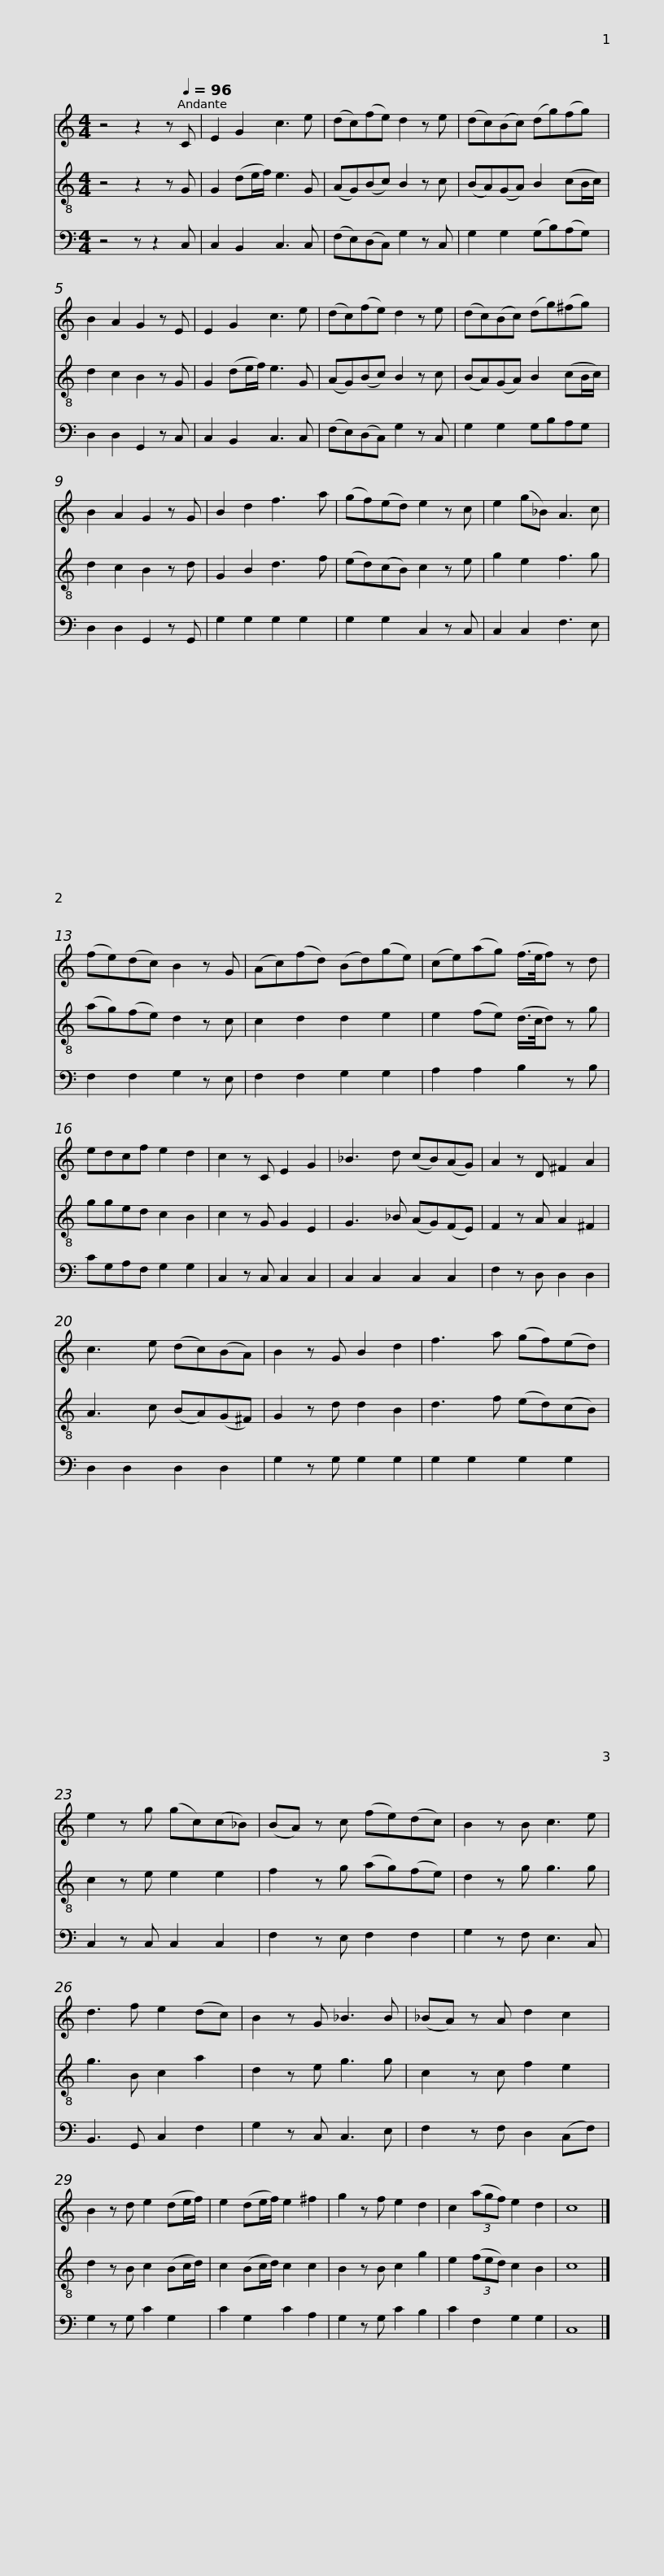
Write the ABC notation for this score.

X:1
%%score 1 2 3
L:1/8
M:4/4
I:linebreak $
K:C
V:1 treble
V:2 treble-8
V:3 bass
V:1
 z4 z2 z[Q:1/4=96] C | E2 G2 c3 e | (dc)(fe) d2 z e | (dc)(Bc) (dg)(fg) | B2 A2 G2 z E |$ %5
 E2 G2 c3 e | (dc)(fe) d2 z e | (dc)(Bc) (dg)(^fg) | B2 A2 G2 z G | B2 d2 f3 a |$ %10
 (gf)(ed) e2 z c | e2 (g_B) A3 c | (fe)(dc) B2 z G | (Ac)(fd) (Bd)(ge) | (ce)(ag) (f/>e/f) z d |$ %15
 edcf e2 d2 | c2 z C E2 G2 | _B3 d (cB)(AG) | A2 z D ^F2 A2 | c3 e (dc)(BA) | %20
 B2 z G B2 d2 |$ f3 a (gf)(ed) | e2 z g (gc)(c_B) | (BA) z c (fe)(dc) | B2 z B c3 e | %25
 d3 f e2 (dc) |$ B2 z G _B3 B | (_BA) z A d2 c2 | B2 z d e2 (de/f/) | e2 (de/f/) e2 ^f2 | %30
 g2 z f e2 d2 | c2 (3(agf) e2 d2 |$ c8 |] %33
V:2
 z4 z2 z G | G2 (de/f/) e3 G | (AG)(Bc) B2 z c | (BA)(GA) B2 (cB/c/) | d2 c2 B2 z G |$ %5
 G2 (de/f/) e3 G | (AG)(Bc) B2 z c | (BA)(GA) B2 (cB/c/) | d2 c2 B2 z d | G2 B2 d3 f |$ %10
 (ed)(cB) c2 z e | g2 e2 f3 g | (ag)(fe) d2 z c | c2 d2 d2 e2 | e2 (fe) (d/>c/d) z g |$ %15
 gged c2 B2 | c2 z G G2 E2 | G3 _B (AG)(FE) | F2 z A A2 ^F2 | A3 c (BA)(G^F) | %20
 G2 z d d2 B2 |$ d3 f (ed)(cB) | c2 z e e2 e2 | f2 z g (ag)(fe) | d2 z g g3 g | %25
 g3 B c2 a2 |$ d2 z e g3 g | c2 z c f2 e2 | d2 z B c2 (Bc/d/) | c2 (Bc/d/) c2 c2 | %30
 B2 z B c2 g2 | e2 (3(fed) c2 B2 |$ c8 |] %33
V:3
 z4 z z2 C, | C,2 B,,2 C,3 C, | (F,E,)(D,C,) G,2 z C, | G,2 G,2 (G,B,)(A,G,) | D,2 D,2 G,,2 z C, |$ %5
 C,2 B,,2 C,3 C, | (F,E,)(D,C,) G,2 z C, | G,2 G,2 G,B,A,G, | D,2 D,2 G,,2 z G,, | G,2 G,2 G,2 G,2 |$ %10
 G,2 G,2 C,2 z C, | C,2 C,2 F,3 E, | F,2 F,2 G,2 z E, | F,2 F,2 G,2 G,2 | A,2 A,2 B,2 z B, |$ %15
 CG,A,F, G,2 G,2 | C,2 z C, C,2 C,2 | C,2 C,2 C,2 C,2 | F,2 z D, D,2 D,2 | D,2 D,2 D,2 D,2 | %20
 G,2 z G, G,2 G,2 |$ G,2 G,2 G,2 G,2 | C,2 z C, C,2 C,2 | F,2 z E, F,2 F,2 | G,2 z F, E,3 C, | %25
 B,,3 G,, C,2 F,2 |$ G,2 z C, C,3 E, | F,2 z F, D,2 (C,F,) | G,2 z G, C2 G,2 | C2 G,2 C2 A,2 | %30
 G,2 z G, C2 B,2 | C2 F,2 G,2 G,2 |$ C,8 |] %33
